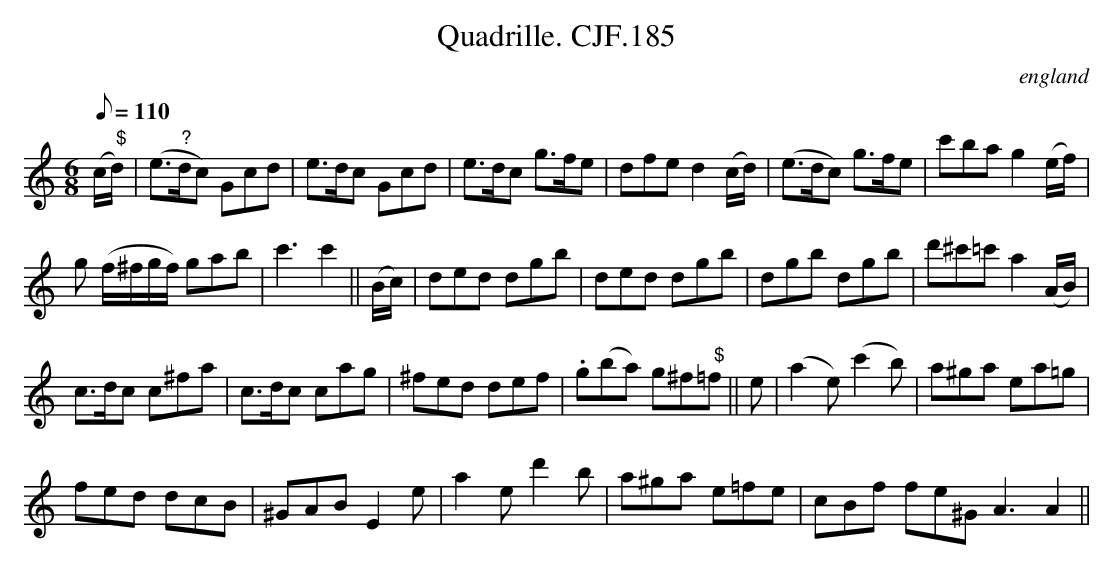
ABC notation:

X:1
T:Quadrille. CJF.185
O:england
M:6/8
L:1/8
Q:110
K:C
(c/" $"d/)|(e>"?"dc) Gcd|e>dc Gcd|e>dc g>fe|\
dfed2(c/d/)|(e>dc) g>fe|c'bag2(e/f/)|
g (f/^f/g/f/) gab|""c'3c'2h||(B/c/)|\
ded dgb|ded dgb|dgb dgb|d'^c'=c'a2(A/B/)|
c>dc c^fa|c>dc cag|^fed def|.g(ba) g^f" $"=f||\
e|(a2e)(c'2b)|a^ga ea=g|
fed dcB|^GABE2e|a2ed'2b|a^ga e=fe|cBf fe^GA3A2||
